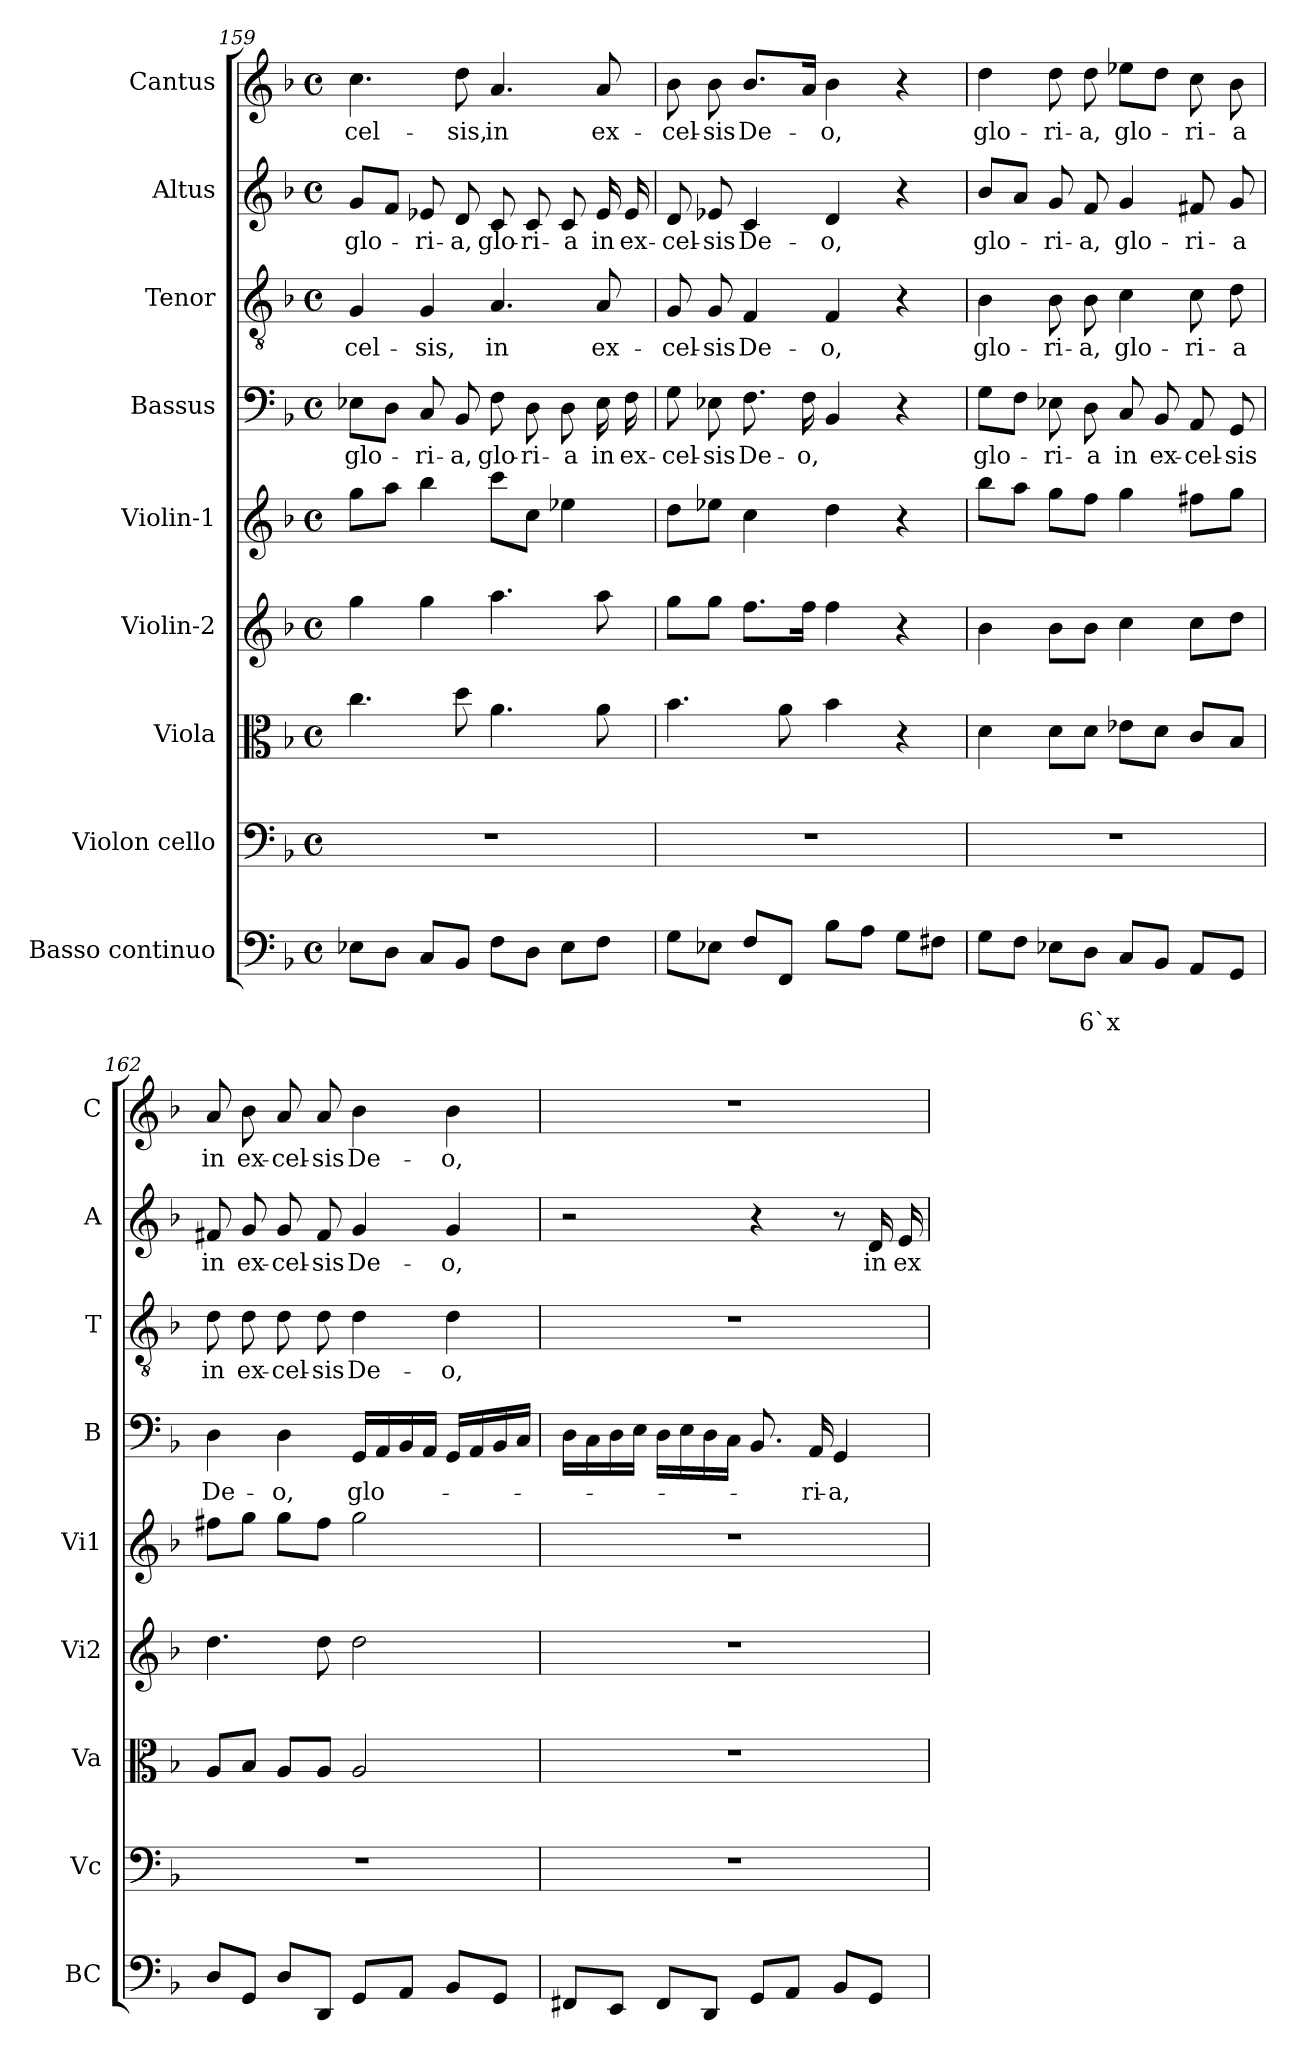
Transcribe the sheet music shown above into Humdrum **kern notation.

**kern	**text	**text	**kern	**kern	**kern	**kern	**kern	**text	**kern	**text	**kern	**text	**kern	**text
*part9	*part9	*part9	*part8	*part7	*part6	*part5	*part4	*part4	*part3	*part3	*part2	*part2	*part1	*part1
*staff9	*staff9	*staff9	*staff8	*staff7	*staff6	*staff5	*staff4	*staff4	*staff3	*staff3	*staff2	*staff2	*staff1	*staff1
*I"Basso continuo	*	*	*I"Violon cello	*I"Viola	*I"Violin-2	*I"Violin-1	*I"Bassus	*	*I"Tenor	*	*I"Altus	*	*I"Cantus	*
*I'BC	*	*	*I'Vc	*I'Va	*I'Vi2	*I'Vi1	*I'B	*	*I'T	*	*I'A	*	*I'C	*
*clefF4	*	*	*clefF4	*clefC3	*clefG2	*clefG2	*clefF4	*	*clefGv2	*	*clefG2	*	*clefG2	*
*k[b-]	*	*	*k[b-]	*k[b-]	*k[b-]	*k[b-]	*k[b-]	*	*k[b-]	*	*k[b-]	*	*k[b-]	*
*F:	*	*	*F:	*F:	*F:	*F:	*F:	*	*F:	*	*F:	*	*F:	*
*M4/4	*	*	*M4/4	*M4/4	*M4/4	*M4/4	*M4/4	*	*M4/4	*	*M4/4	*	*M4/4	*
*met(c)	*	*	*met(c)	*met(c)	*met(c)	*met(c)	*met(c)	*	*met(c)	*	*met(c)	*	*met(c)	*
=159	=159	=159	=159	=159	=159	=159	=159	=159	=159	=159	=159	=159	=159	=159
!	!	!	!	!	!	!	!	!LO:LY:b	!	!LO:LY:b	!	!LO:LY:b	!	!LO:LY:b
8E-X\L	.	.	1r	4.cc\	4gg\	8gg\L	8E-X\L	glo-	4G/	-cel-	8g/L	glo-	4.cc\	-cel-
8D\J	.	.	.	.	.	8aa\J	8D\J	.	.	.	8f/J	.	.	.
!	!	!	!	!	!	!	!	!LO:LY:b	!	!LO:LY:b	!	!LO:LY:b	!	!
8C/L	.	.	.	.	4gg\	4bb-\	8C/	-ri-	4G/	-sis,	8e-X/	-ri-	.	.
!	!	!	!	!	!	!	!	!LO:LY:b	!	!	!	!LO:LY:b	!	!LO:LY:b
8BB-/J	.	.	.	8dd\	.	.	8BB-/	-a,	.	.	8d/	-a,	8dd\	-sis,
!	!	!	!	!	!	!	!	!LO:LY:b	!	!LO:LY:b	!	!LO:LY:b	!	!LO:LY:b
8F\L	.	.	.	4.a\	4.aa\	8ccc\L	8F\	glo-	4.A/	in	8c/	glo-	4.a/	in
!	!	!	!	!	!	!	!	!LO:LY:b	!	!	!	!LO:LY:b	!	!
8D\J	.	.	.	.	.	8cc\J	8D\	-ri-	.	.	8c/	-ri-	.	.
!	!	!	!	!	!	!	!	!LO:LY:b	!	!	!	!LO:LY:b	!	!
8E-\L	.	.	.	.	.	4ee-X\	8D\	-a	.	.	8c/	-a	.	.
!	!	!	!	!	!	!	!	!LO:LY:b	!	!LO:LY:b	!	!LO:LY:b	!	!LO:LY:b
8F\J	.	.	.	8a\	8aa\	.	16E-\	in	8A/	ex-	16e-/	in	8a/	ex-
!	!	!	!	!	!	!	!	!LO:LY:b	!	!	!	!LO:LY:b	!	!
.	.	.	.	.	.	.	16F\	ex-	.	.	16e-/	ex-	.	.
!!LO:LB:g=z
=160	=160	=160	=160	=160	=160	=160	=160	=160	=160	=160	=160	=160	=160	=160
!	!	!	!	!	!	!	!	!LO:LY:b	!	!LO:LY:b	!	!LO:LY:b	!	!LO:LY:b
8G\L	.	.	1r	4.b-\	8gg\L	8dd\L	8G\	-cel-	8G/	-cel-	8d/	-cel-	8b-\	-cel-
!	!	!	!	!	!	!	!	!LO:LY:b	!	!LO:LY:b	!	!LO:LY:b	!	!LO:LY:b
8E-X\J	.	.	.	.	8gg\J	8ee-X\J	8E-X\	-sis	8G/	-sis	8e-X/	-sis	8b-\	-sis
!	!	!	!	!	!	!	!	!LO:LY:b	!	!LO:LY:b	!	!LO:LY:b	!	!LO:LY:b
8F/L	.	.	.	.	8.ff\L	4cc\	8.F\	De-	4F/	De-	4c/	De-	8.b-/L	De-
8FF/J	.	.	.	8a\	.	.	.	.	.	.	.	.	.	.
!	!	!	!	!	!	!	!	!LO:LY:b	!	!	!	!	!	!
.	.	.	.	.	16ff\Jk	.	16F\	-o,	.	.	.	.	16a/Jk	.
!	!	!	!	!	!	!	!	!	!	!LO:LY:b	!	!LO:LY:b	!	!LO:LY:b
8B-\L	.	.	.	4b-\	4ff\	4dd\	4BB-/	.	4F/	-o,	4d/	-o,	4b-\	-o,
8A\J	.	.	.	.	.	.	.	.	.	.	.	.	.	.
8G\L	.	.	.	4r	4r	4r	4r	.	4r	.	4r	.	4r	.
8F#X\J	.	.	.	.	.	.	.	.	.	.	.	.	.	.
=161	=161	=161	=161	=161	=161	=161	=161	=161	=161	=161	=161	=161	=161	=161
!	!	!	!	!	!	!	!	!LO:LY:b	!	!LO:LY:b	!	!LO:LY:b	!	!LO:LY:b
8G\L	.	.	1r	4d\	4b-\	8bb-\L	8G\L	glo-	4B-\	glo-	8b-/L	glo-	4dd\	glo-
8F\J	.	.	.	.	.	8aa\J	8F\J	.	.	.	8a/J	.	.	.
!	!	!	!	!	!	!	!	!LO:LY:b	!	!LO:LY:b	!	!LO:LY:b	!	!LO:LY:b
8E-X\L	.	.	.	8d\L	8b-\L	8gg\L	8E-X\	-ri-	8B-\	-ri-	8g/	-ri-	8dd\	-ri-
!	!	!LO:LY:b	!	!	!	!	!	!LO:LY:b	!	!LO:LY:b	!	!LO:LY:b	!	!LO:LY:b
8D\J	.	6`x	.	8d\J	8b-\J	8ff\J	8D\	-a	8B-\	-a,	8f/	-a,	8dd\	-a,
!	!	!	!	!	!	!	!	!LO:LY:b	!	!LO:LY:b	!	!LO:LY:b	!	!LO:LY:b
8C/L	.	.	.	8e-X\L	4cc\	4gg\	8C/	in	4c\	glo-	4g/	glo-	8ee-X\L	glo-
!	!	!	!	!	!	!	!	!LO:LY:b	!	!	!	!	!	!
8BB-/J	.	.	.	8d\J	.	.	8BB-/	ex-	.	.	.	.	8dd\J	.
!	!	!	!	!	!	!	!	!LO:LY:b	!	!LO:LY:b	!	!LO:LY:b	!	!LO:LY:b
8AA/L	.	.	.	8c/L	8cc\L	8ff#X\L	8AA/	-cel-	8c\	-ri-	8f#X/	-ri-	8cc\	-ri-
!	!	!	!	!	!	!	!	!LO:LY:b	!	!LO:LY:b	!	!LO:LY:b	!	!LO:LY:b
8GG/J	.	.	.	8B-/J	8dd\J	8gg\J	8GG/	-sis	8d\	-a	8g/	-a	8b-\	-a
=162	=162	=162	=162	=162	=162	=162	=162	=162	=162	=162	=162	=162	=162	=162
!	!	!	!	!	!	!	!	!LO:LY:b	!	!LO:LY:b	!	!LO:LY:b	!	!LO:LY:b
8D/L	.	.	1r	8A/L	4.dd\	8ff#X\L	4D\	De-	8d\	in	8f#X/	in	8a/	in
!	!	!	!	!	!	!	!	!	!	!LO:LY:b	!	!LO:LY:b	!	!LO:LY:b
8GG/J	.	.	.	8B-/J	.	8gg\J	.	.	8d\	ex-	8g/	ex-	8b-\	ex-
!	!	!	!	!	!	!	!	!LO:LY:b	!	!LO:LY:b	!	!LO:LY:b	!	!LO:LY:b
8D/L	.	.	.	8A/L	.	8gg\L	4D\	-o,	8d\	-cel-	8g/	-cel-	8a/	-cel-
!	!	!	!	!	!	!	!	!	!	!LO:LY:b	!	!LO:LY:b	!	!LO:LY:b
8DD/J	.	.	.	8A/J	8dd\	8ff#\J	.	.	8d\	-sis	8f#/	-sis	8a/	-sis
!	!	!	!	!	!	!	!	!LO:LY:b	!	!LO:LY:b	!	!LO:LY:b	!	!LO:LY:b
8GG/L	.	.	.	2A/	2dd\	2gg\	16GG/LL	glo-	4d\	De-	4g/	De-	4b-\	De-
.	.	.	.	.	.	.	16AA/	.	.	.	.	.	.	.
8AA/J	.	.	.	.	.	.	16BB-/	.	.	.	.	.	.	.
.	.	.	.	.	.	.	16AA/JJ	.	.	.	.	.	.	.
!	!	!	!	!	!	!	!	!	!	!LO:LY:b	!	!LO:LY:b	!	!LO:LY:b
8BB-/L	.	.	.	.	.	.	16GG/LL	.	4d\	-o,	4g/	-o,	4b-\	-o,
.	.	.	.	.	.	.	16AA/	.	.	.	.	.	.	.
8GG/J	.	.	.	.	.	.	16BB-/	.	.	.	.	.	.	.
.	.	.	.	.	.	.	16C/JJ	.	.	.	.	.	.	.
=163	=163	=163	=163	=163	=163	=163	=163	=163	=163	=163	=163	=163	=163	=163
8FF#X/L	.	.	1r	1r	1r	1r	16D\LL	.	1r	.	2r	.	1r	.
.	.	.	.	.	.	.	16C\	.	.	.	.	.	.	.
8EE/J	.	.	.	.	.	.	16D\	.	.	.	.	.	.	.
.	.	.	.	.	.	.	16E\JJ	.	.	.	.	.	.	.
8FF#/L	.	.	.	.	.	.	16D\LL	.	.	.	.	.	.	.
.	.	.	.	.	.	.	16E\	.	.	.	.	.	.	.
8DD/J	.	.	.	.	.	.	16D\	.	.	.	.	.	.	.
.	.	.	.	.	.	.	16C\JJ	.	.	.	.	.	.	.
8GG/L	.	.	.	.	.	.	8.BB-/	.	.	.	4r	.	.	.
8AA/J	.	.	.	.	.	.	.	.	.	.	.	.	.	.
!	!	!	!	!	!	!	!	!LO:LY:b	!	!	!	!	!	!
.	.	.	.	.	.	.	16AA/	-ri-	.	.	.	.	.	.
!	!	!	!	!	!	!	!	!LO:LY:b	!	!	!	!	!	!
8BB-/L	.	.	.	.	.	.	4GG/	-a,	.	.	8r	.	.	.
!	!	!	!	!	!	!	!	!	!	!	!	!LO:LY:b	!	!
8GG/J	.	.	.	.	.	.	.	.	.	.	16d/	in	.	.
!	!	!	!	!	!	!	!	!	!	!	!	!LO:LY:b	!	!
.	.	.	.	.	.	.	.	.	.	.	16e/	ex-	.	.
=	=	=	=	=	=	=	=	=	=	=	=	=	=	=
*-	*-	*-	*-	*-	*-	*-	*-	*-	*-	*-	*-	*-	*-	*-
